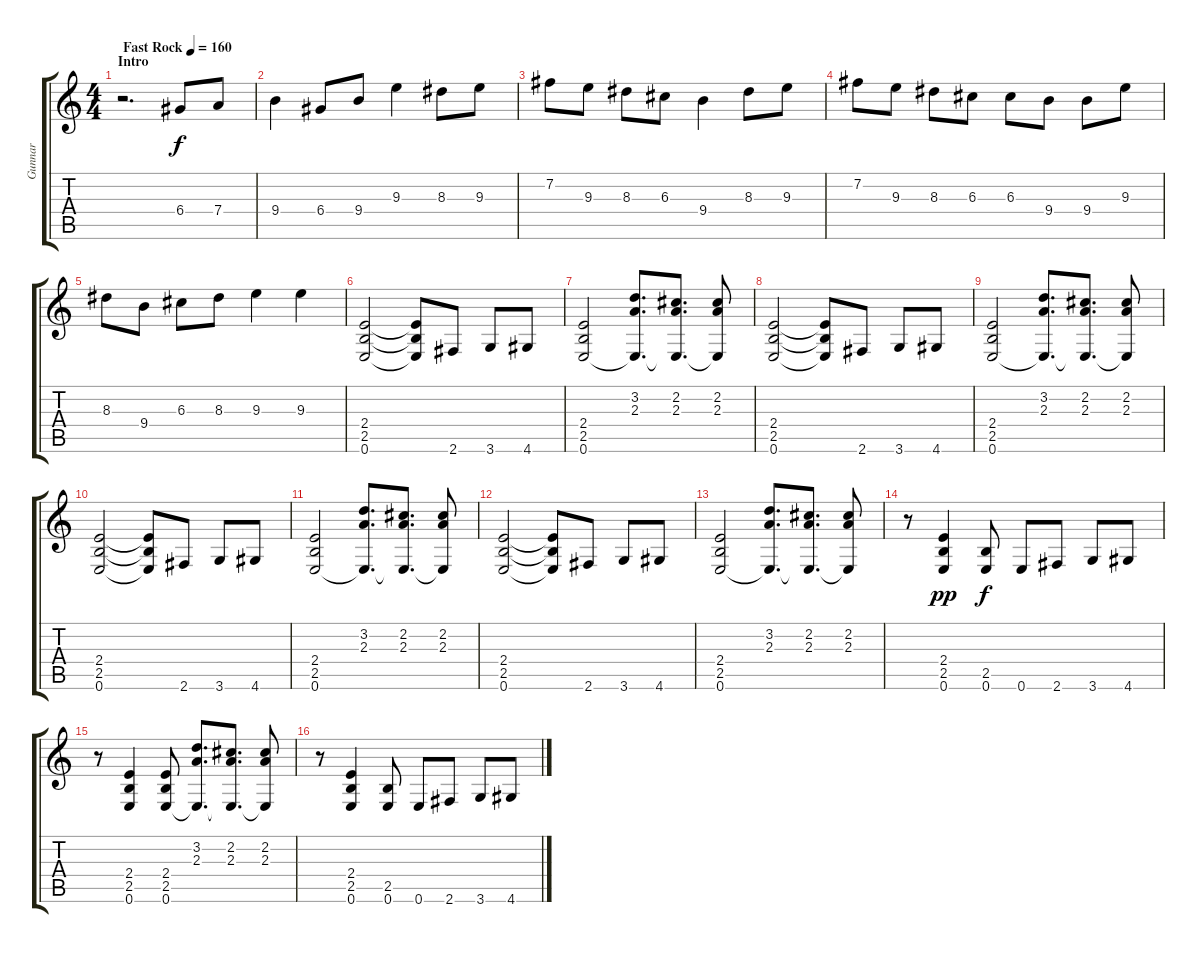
\track ("Gunnar " "Gunnar ") {instrument distortionguitar}
\staff {score tabs}
\tuning (E4 B3 G3 D3 A2 E2) {hide}
\ts (4 4)
\section ("" "Intro")
\tempo (160 "Fast Rock")
\clef g2
\ks c
r.2{d dy f volume 6 instrument distortionguitar} 6.4.8 7.4.8 |
9.4.4 6.4.8 9.4.8 9.3.4 8.3.8 9.3.8 |
7.2.8 9.3.8 8.3.8 6.3.8 9.4.4 8.3.8 9.3.8 |
7.2.8 9.3.8 8.3.8 6.3.8 6.3.8 9.4.8 9.4.8 9.3.8 |
8.3.8 9.4.8 6.3.8 8.3.8 9.3.4 9.3.4 |
(2.4 2.5 0.6).2 (2.4{t} 2.5{t} 0.6{t}).8 2.6.8 3.6.8 4.6.8 |
(2.4 2.5 0.6).2 (3.2 2.3 0.6{t}).8{d} (2.2 2.3 0.6{t}).8{d} (2.2 2.3 0.6{t}).8 |
(2.4 2.5 0.6).2 (2.4{t} 2.5{t} 0.6{t}).8 2.6.8 3.6.8 4.6.8 |
(2.4 2.5 0.6).2 (3.2 2.3 0.6{t}).8{d} (2.2 2.3 0.6{t}).8{d} (2.2 2.3 0.6{t}).8 |
(2.4 2.5 0.6).2 (2.4{t} 2.5{t} 0.6{t}).8 2.6.8 3.6.8 4.6.8 |
(2.4 2.5 0.6).2 (3.2 2.3 0.6{t}).8{d} (2.2 2.3 0.6{t}).8{d} (2.2 2.3 0.6{t}).8 |
(2.4 2.5 0.6).2 (2.4{t} 2.5{t} 0.6{t}).8 2.6.8 3.6.8 4.6.8 |
(2.4 2.5 0.6).2 (3.2 2.3 0.6{t}).8{d} (2.2 2.3 0.6{t}).8{d} (2.2 2.3 0.6{t}).8 |
r.8{volume 13} (2.4 2.5 0.6).4{dy pp} (2.5 0.6).8{dy f} 0.6.8 2.6.8 3.6.8 4.6.8 |
r.8 (2.4 2.5 0.6).4 (2.4 2.5 0.6).8 (3.2 2.3 0.6{t}).8{d} (2.2 2.3 0.6{t}).8{d} (2.2 2.3 0.6{t}).8 |
r.8 (2.4 2.5 0.6).4 (2.5 0.6).8 0.6.8 2.6.8 3.6.8 4.6.8
